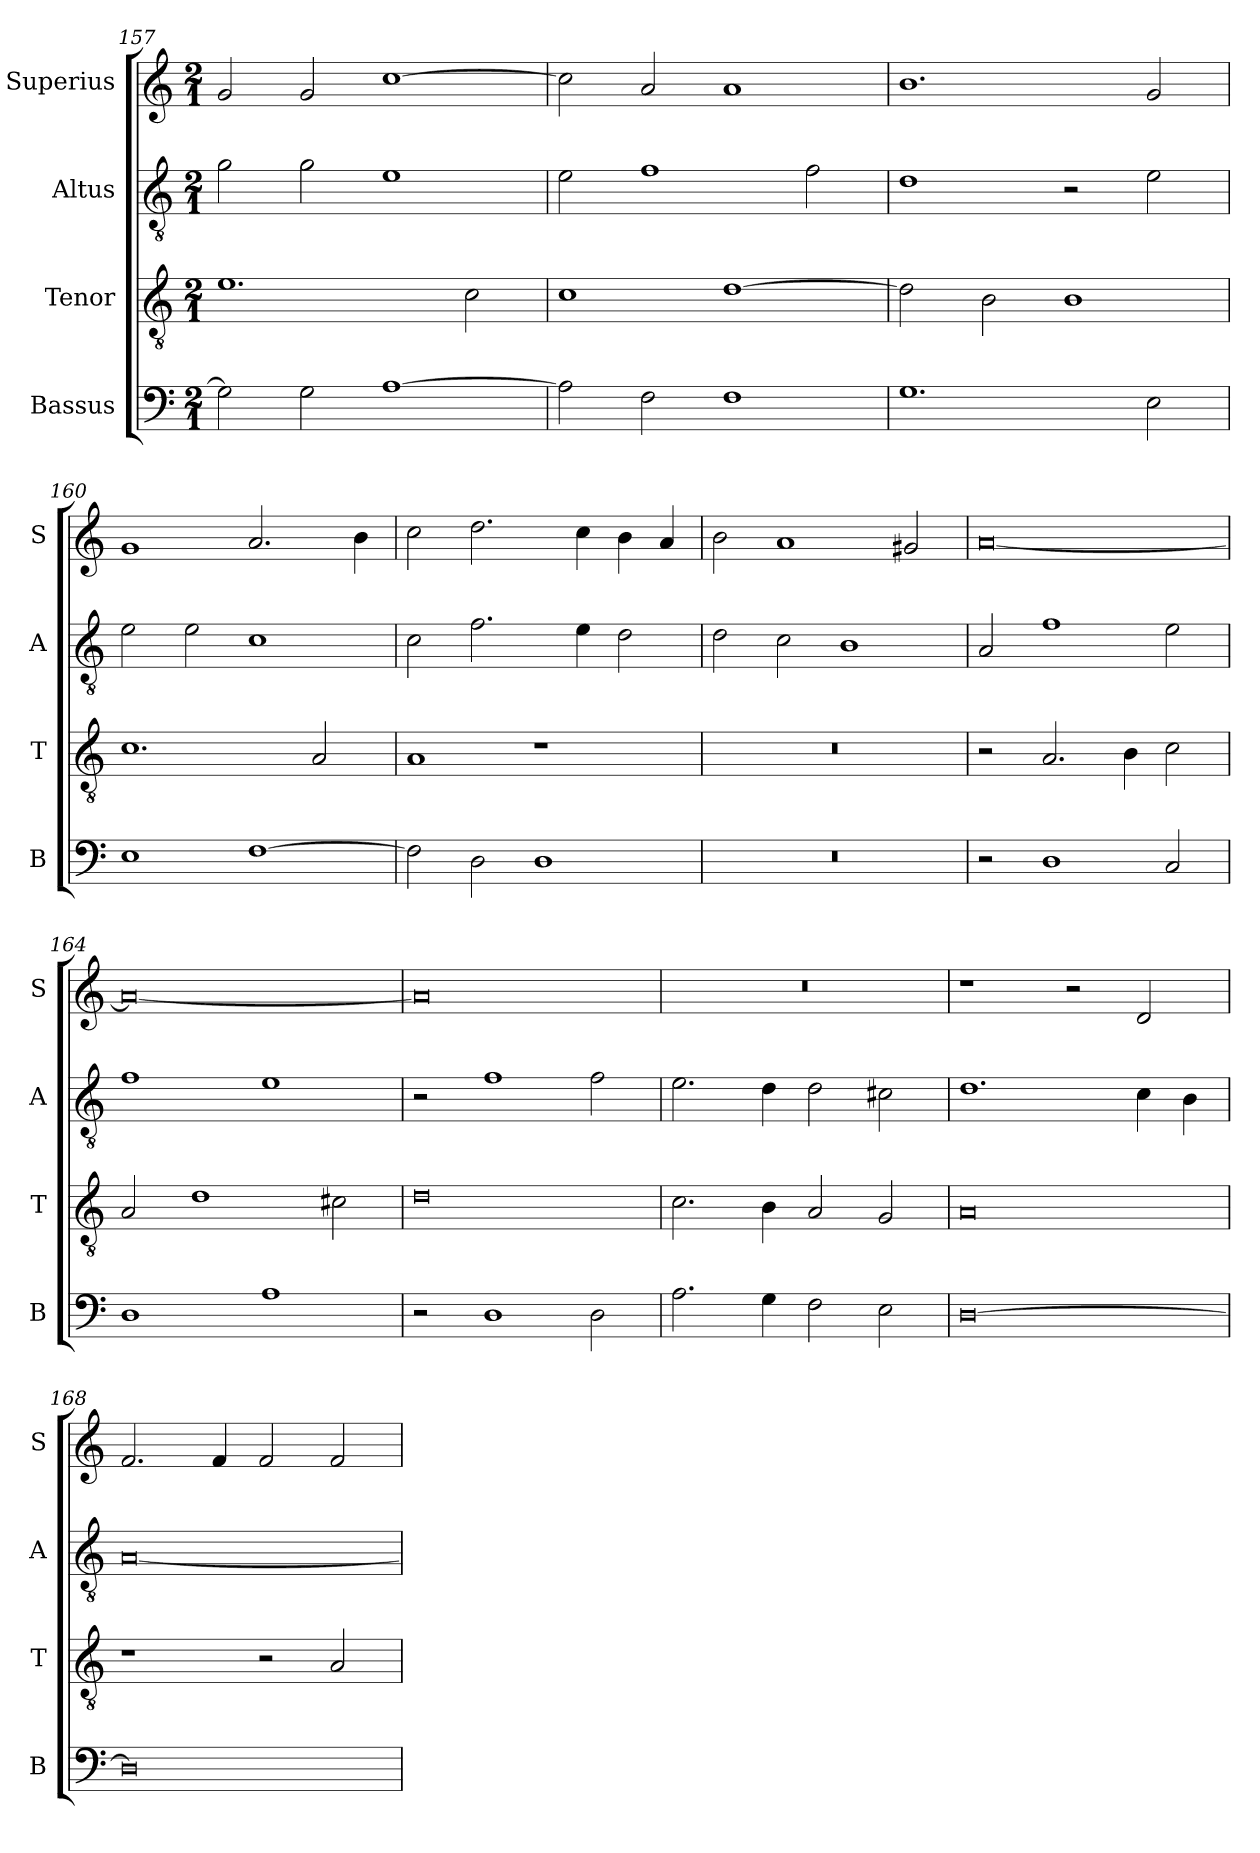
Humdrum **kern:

**kern	**kern	**kern	**kern
*part4	*part3	*part2	*part1
*staff4	*staff3	*staff2	*staff1
*I"Bassus	*I"Tenor	*I"Altus	*I"Superius
*I'B	*I'T	*I'A	*I'S
*clefF4	*clefGv2	*clefGv2	*clefG2
*k[]	*k[]	*k[]	*k[]
*M2/1	*M2/1	*M2/1	*M2/1
=157	=157	=157	=157
2G\]	1.e	2g\	2g/
2G\	.	2g\	2g/
[1A	.	1e	[1cc
.	2c\	.	.
=158	=158	=158	=158
2A\]	1c	2e\	2cc\]
2F\	.	1f	2a/
1F	[1d	.	1a
.	.	2f\	.
=159	=159	=159	=159
1.G	2d\]	1d	1.b
.	2B\	.	.
.	1B	2r	.
2E\	.	2e\	2g/
=160	=160	=160	=160
1E	1.c	2e\	1g
.	.	2e\	.
[1F	.	1c	2.a/
.	2A/	.	.
.	.	.	4b\
=161	=161	=161	=161
2F\]	1A	2c\	2cc\
2D\	.	2.f\	2.dd\
1D	1r	.	.
.	.	4e\	4cc\
.	.	2d\	4b\
.	.	.	4a/
=162	=162	=162	=162
0r	0r	2d\	2b\
.	.	2c\	1a
.	.	1B	.
.	.	.	2g#X/
=163	=163	=163	=163
2r	2r	2A/	[0a
1D	2.A/	1f	.
.	4B\	.	.
2C/	2c\	2e\	.
=164	=164	=164	=164
1D	2A/	1f	0a_
.	1d	.	.
1A	.	1e	.
.	2c#X\	.	.
=165	=165	=165	=165
2r	0d	2r	0a]
1D	.	1f	.
2D\	.	2f\	.
=166	=166	=166	=166
2.A\	2.c\	2.e\	0r
4G\	4B\	4d\	.
2F\	2A/	2d\	.
2E\	2G/	2c#X\	.
=167	=167	=167	=167
[0D	0A	1.d	1r
.	.	.	2r
.	.	4c\	2d/
.	.	4B\	.
=168	=168	=168	=168
0D]	1r	[0A	2.f/
.	.	.	4f/
.	2r	.	2f/
.	2A/	.	2f/
=	=	=	=
*-	*-	*-	*-
